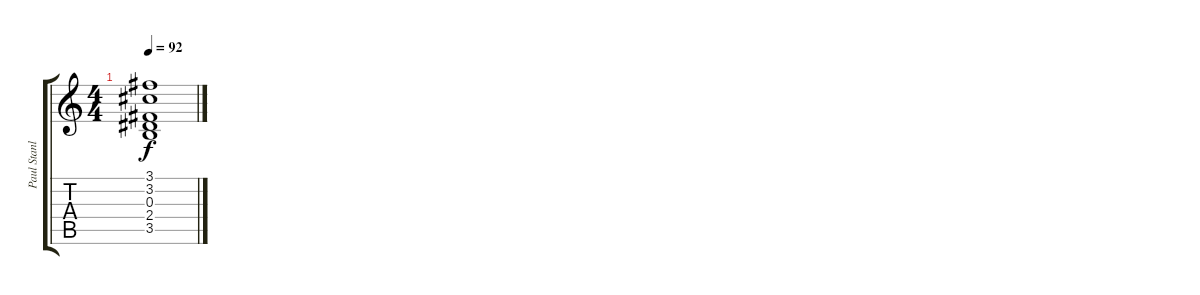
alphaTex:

\track ("Paul Stanley" "Paul Stanl") {instrument acousticguitarsteel}
\staff {score tabs}
\tuning (Eb4 Bb3 Gb3 Db3 Ab2 Eb2) {hide}
\ts (4 4)
\tempo 92
\clef g2
\ks c
(3.1{t} 3.2{t} 0.3{t} 2.4{t} 3.5{t}).1{dy f}
